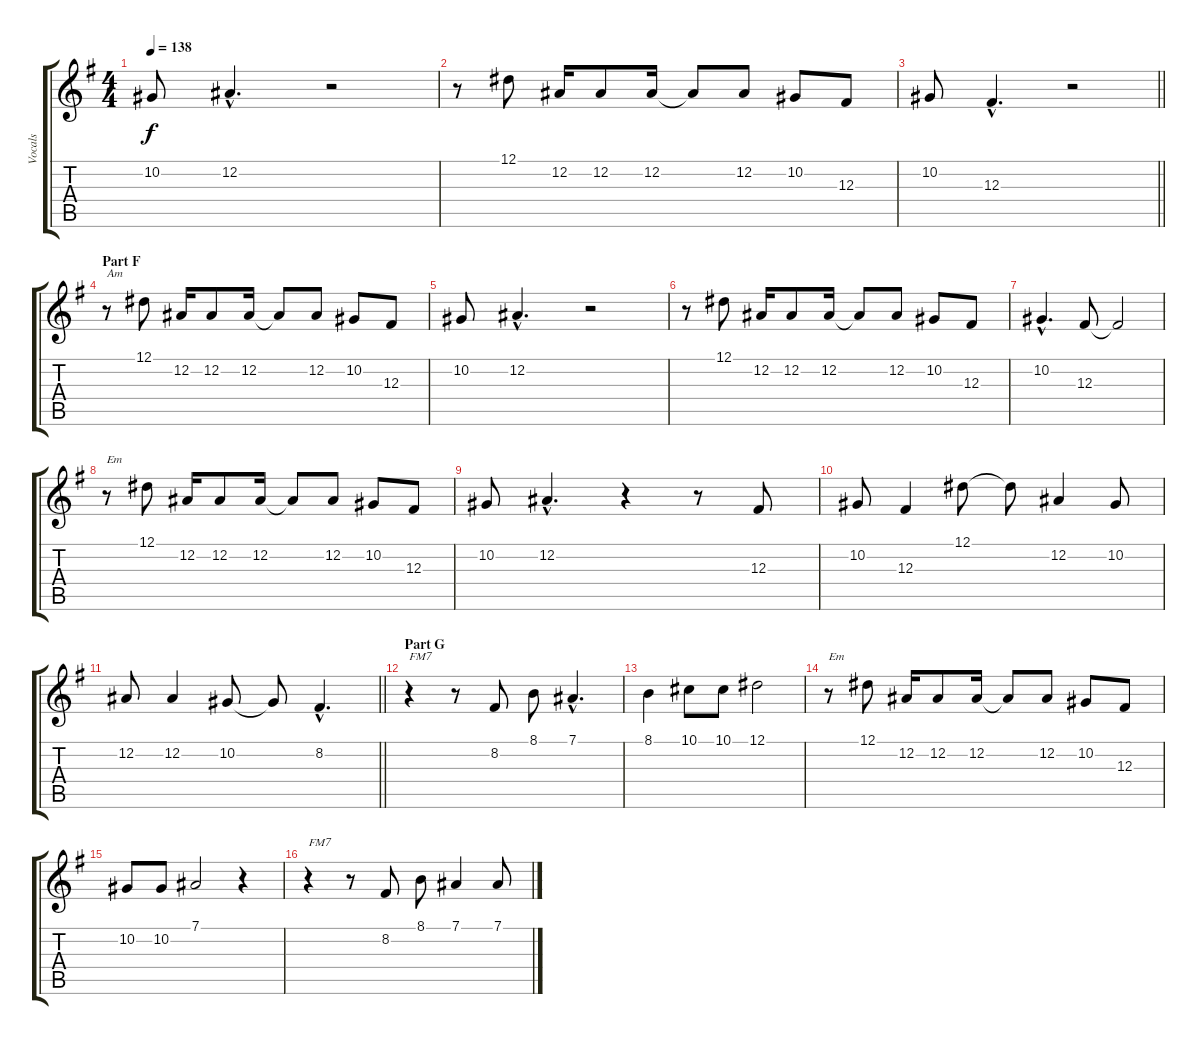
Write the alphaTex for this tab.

\track ("Vocals" "Vocals") {instrument trumpet}
\staff {score tabs}
\tuning (Eb4 Bb3 Gb3 Db3 Ab2 Eb2) {hide}
\ts (4 4)
\tempo 138
\clef g2
\ks g
10.2.8{dy f} 12.2{hac}.4{d} r.2 |
r.8 12.1.8 12.2.16 12.2.8 12.2.16 12.2{t}.8 12.2.8 10.2.8 12.3.8 |
\barLineRight lightlight
10.2.8 12.3{hac}.4{d} r.2 |
\section ("" "Part F")
r.8{txt "Am"} 12.1.8 12.2.16 12.2.8 12.2.16 12.2{t}.8 12.2.8 10.2.8 12.3.8 |
10.2.8 12.2{hac}.4{d} r.2 |
r.8 12.1.8 12.2.16 12.2.8 12.2.16 12.2{t}.8 12.2.8 10.2.8 12.3.8 |
10.2{hac}.4{d} 12.3.8 12.3{t}.2 |
r.8{txt "Em"} 12.1.8 12.2.16 12.2.8 12.2.16 12.2{t}.8 12.2.8 10.2.8 12.3.8 |
10.2.8 12.2{hac}.4{d} r.4 r.8 12.3.8 |
10.2.8 12.3.4 12.1.8 12.1{t}.8 12.2.4 10.2.8 |
\barLineRight lightlight
12.2.8 12.2.4 10.2.8 10.2{t}.8 8.2{hac}.4{d} |
\section ("" "Part G")
r.4{txt "FM7"} r.8 8.2.8 8.1.8 7.1{hac}.4{d} |
8.1.4 10.1.8 10.1.8 12.1.2 |
r.8{txt "Em"} 12.1.8 12.2.16 12.2.8 12.2.16 12.2{t}.8 12.2.8 10.2.8 12.3.8 |
10.2.8 10.2.8 7.1.2 r.4 |
r.4{txt "FM7"} r.8 8.2.8 8.1.8 7.1.4 7.1.8
